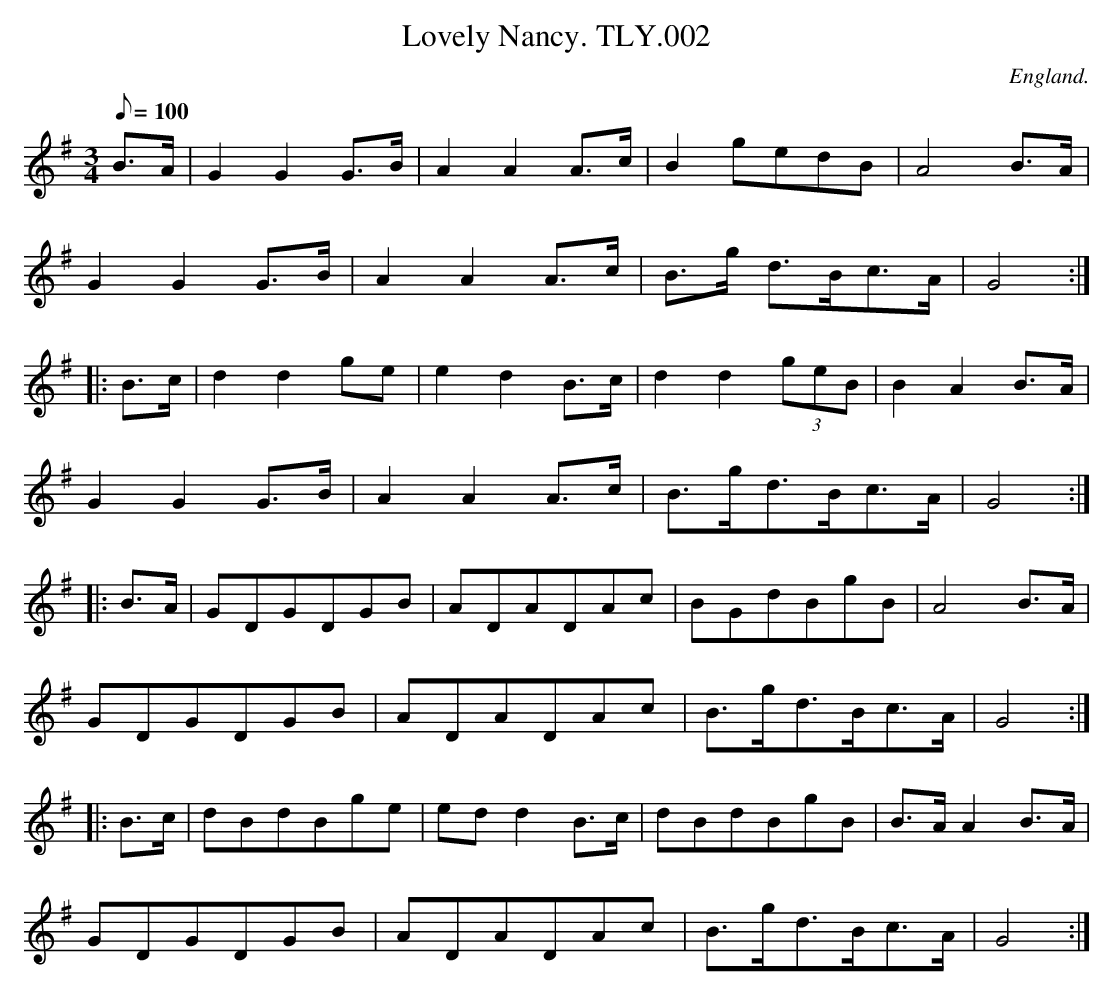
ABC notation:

X:1
T:Lovely Nancy. TLY.002
M:3/4
L:1/8
Q:100
O:England.
K:G
B>A|G2G2G>B|A2A2A>c|B2gedB|A4B>A|!G2G2G>B|A2A2A>c|B>g d>Bc>A|G4:|!
|:B>c|d2d2ge|e2d2B>c|d2d2(3geB|B2A2B>A|!G2G2G>B|A2A2A>c|B>gd>Bc>A|G4:|!
|:B>A|GDGDGB|ADADAc|BGdBgB|A4B>A|!GDGDGB|ADADAc|B>gd>Bc>A|G4:|!
|:B>c|dBdBge|ed d2B>c|dBdBgB|B>AA2B>A|!GDGDGB|ADADAc|B>gd>Bc>A|G4:|
